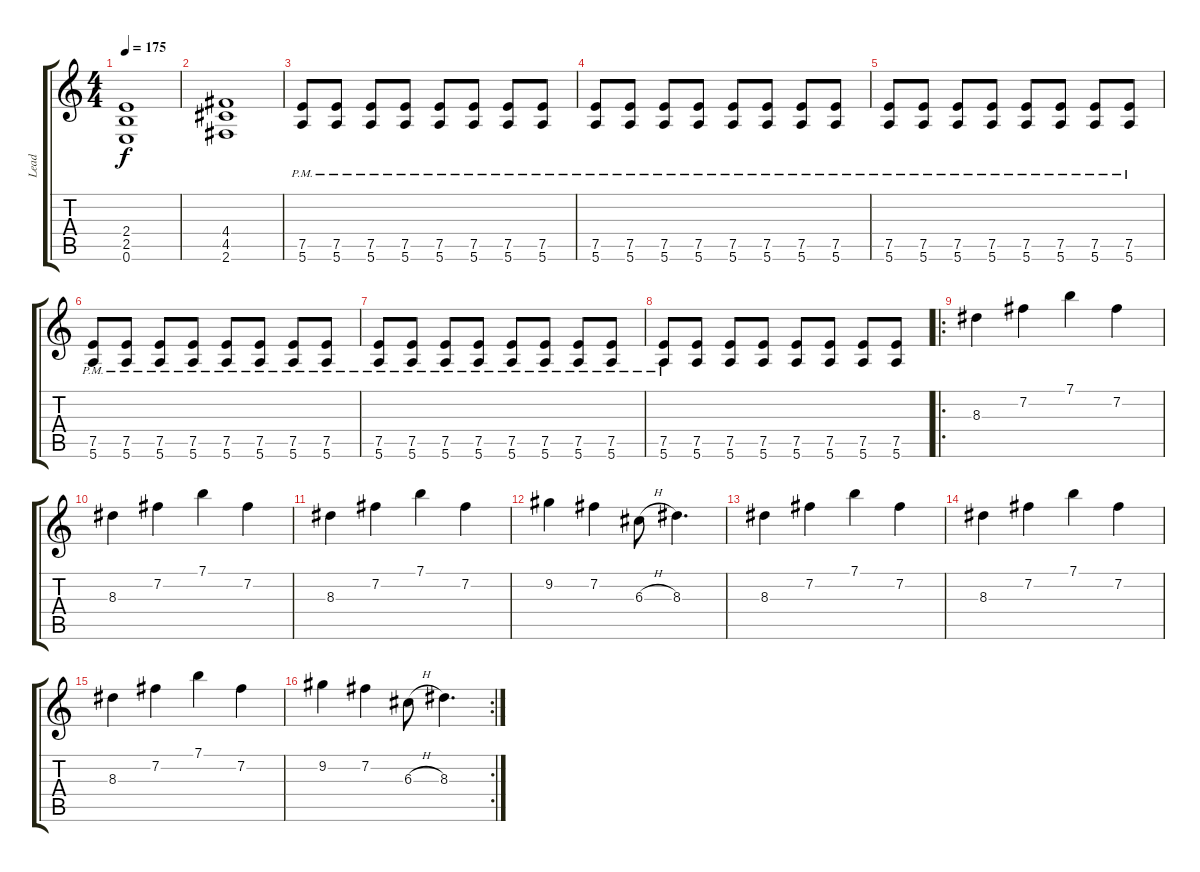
\track ("Lead" "Lead") {instrument distortionguitar}
\staff {score tabs}
\tuning (E4 B3 G3 D3 A2 E2) {hide}
\ts (4 4)
\tempo 175
\clef g2
\ks c
(2.4 2.5 0.6).1{dy f} |
(4.4 4.5 2.6).1 |
(7.5{pm} 5.6{pm}).8 (7.5{pm} 5.6{pm}).8 (7.5{pm} 5.6{pm}).8 (7.5{pm} 5.6{pm}).8 (7.5{pm} 5.6{pm}).8 (7.5{pm} 5.6{pm}).8 (7.5{pm} 5.6{pm}).8 (7.5{pm} 5.6{pm}).8 |
(7.5{pm} 5.6{pm}).8 (7.5{pm} 5.6{pm}).8 (7.5{pm} 5.6{pm}).8 (7.5{pm} 5.6{pm}).8 (7.5{pm} 5.6{pm}).8 (7.5{pm} 5.6{pm}).8 (7.5{pm} 5.6{pm}).8 (7.5{pm} 5.6{pm}).8 |
(7.5{pm} 5.6{pm}).8 (7.5{pm} 5.6{pm}).8 (7.5{pm} 5.6{pm}).8 (7.5{pm} 5.6{pm}).8 (7.5{pm} 5.6{pm}).8 (7.5{pm} 5.6{pm}).8 (7.5{pm} 5.6{pm}).8 (7.5{pm} 5.6{pm}).8 |
(7.5{pm} 5.6{pm}).8 (7.5{pm} 5.6{pm}).8 (7.5{pm} 5.6{pm}).8 (7.5{pm} 5.6{pm}).8 (7.5{pm} 5.6{pm}).8 (7.5{pm} 5.6{pm}).8 (7.5{pm} 5.6{pm}).8 (7.5{pm} 5.6{pm}).8 |
(7.5{pm} 5.6{pm}).8 (7.5{pm} 5.6{pm}).8 (7.5{pm} 5.6{pm}).8 (7.5{pm} 5.6{pm}).8 (7.5{pm} 5.6{pm}).8 (7.5{pm} 5.6{pm}).8 (7.5{pm} 5.6{pm}).8 (7.5{pm} 5.6{pm}).8 |
(7.5{pm} 5.6{pm}).8 (7.5 5.6).8 (7.5 5.6).8 (7.5 5.6).8 (7.5 5.6).8 (7.5 5.6).8 (7.5 5.6).8 (7.5 5.6).8 |
\ro
8.3.4 7.2.4 7.1.4 7.2.4 |
8.3.4 7.2.4 7.1.4 7.2.4 |
8.3.4 7.2.4 7.1.4 7.2.4 |
9.2.4 7.2.4 6.3{h}.8 8.3.4{d} |
8.3.4 7.2.4 7.1.4 7.2.4 |
8.3.4 7.2.4 7.1.4 7.2.4 |
8.3.4 7.2.4 7.1.4 7.2.4 |
\rc 2
9.2.4 7.2.4 6.3{h}.8 8.3.4{d}
